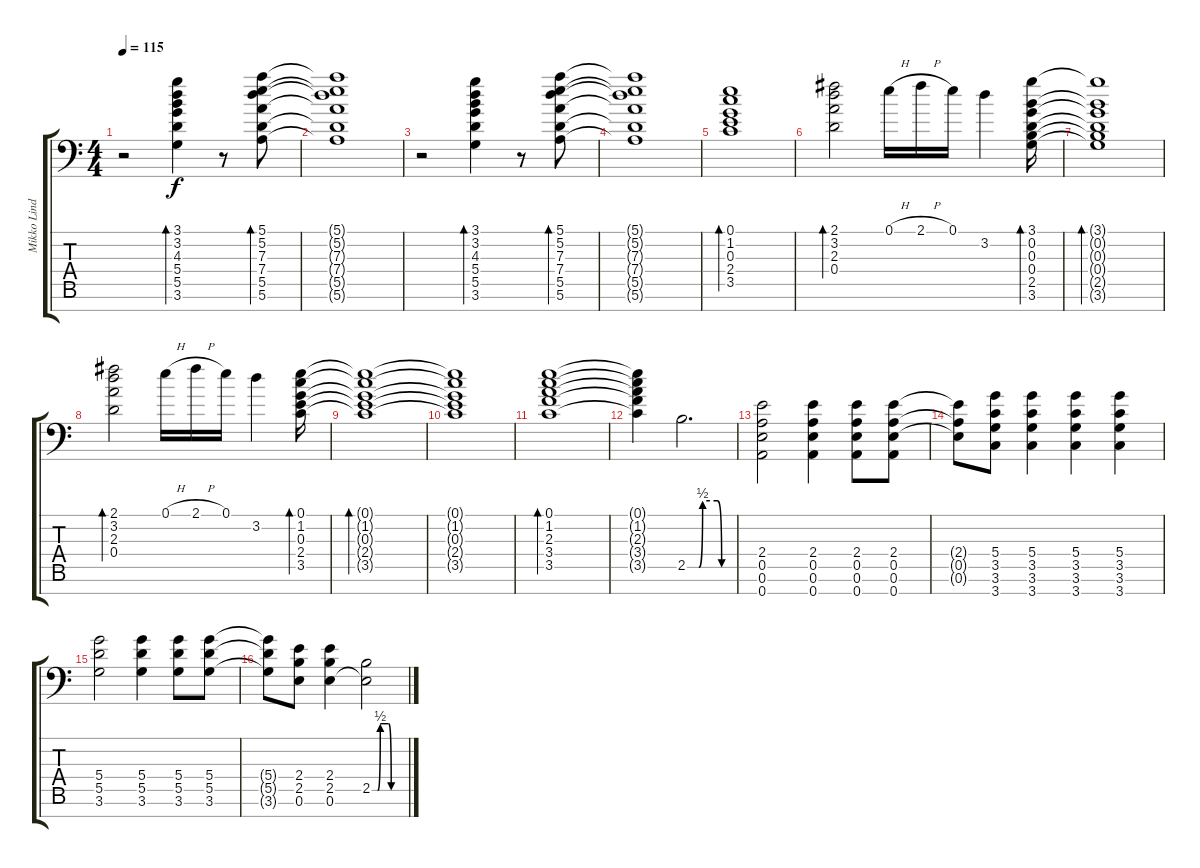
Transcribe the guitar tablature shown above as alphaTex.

\track ("Mikko Lindström" "Mikko Lind") {instrument acousticguitarsteel}
\staff {score tabs}
\tuning (E4 B3 G3 D3 A2 E2 A1) {hide}
\ts (4 4)
\tempo 115
\clef f4
\ks c
r.2{dy f} (3.1 3.2 4.3 5.4 5.5 3.6).4{bd 240} r.8 (5.1 5.2 7.3 7.4 5.5 5.6).8{bd 240} |
(5.1{t} 5.2{t} 7.3{t} 7.4{t} 5.5{t} 5.6{t}).1 |
r.2 (3.1 3.2 4.3 5.4 5.5 3.6).4{bd 240} r.8 (5.1 5.2 7.3 7.4 5.5 5.6).8{bd 240} |
(5.1{t} 5.2{t} 7.3{t} 7.4{t} 5.5{t} 5.6{t}).1 |
(0.1 1.2 0.3 2.4 3.5).1{bd 240} |
(2.1 3.2 2.3 0.4).2{bd 240} 0.1{h}.16 2.1{h}.16 0.1.16 3.2.4 (3.1 0.2 0.3 0.4 2.5 3.6).16{bd 480} |
(3.1{t} 0.2{t} 0.3{t} 0.4{t} 2.5{t} 3.6{t}).1{bd 240} |
(2.1 3.2 2.3 0.4).2{bd 240} 0.1{h}.16 2.1{h}.16 0.1.16 3.2.4 (0.1 1.2 0.3 2.4 3.5).16{bd 480} |
(0.1{t} 1.2{t} 0.3{t} 2.4{t} 3.5{t}).1{bd 240} |
(0.1{t} 1.2{t} 0.3{t} 2.4{t} 3.5{t}).1 |
(0.1 1.2 2.3 3.4 3.5).1{bd 240} |
(0.1{t} 1.2{t} 2.3{t} 3.4{t} 3.5{t}).4 2.5{be (custom 0 0 15 0 20 2 39 2 45 0 60 0)}.2{d instrument distortionguitar} |
(2.4 0.5 0.6 0.7).2 (2.4 0.5 0.6 0.7).4 (2.4 0.5 0.6 0.7).8 (2.4 0.5 0.6 0.7).8 |
(2.4{t} 0.5{t} 0.6{t}).8 (5.4 3.5 3.6 3.7).8 (5.4 3.5 3.6 3.7).4 (5.4 3.5 3.6 3.7).4 (5.4 3.5 3.6 3.7).4 |
(5.4 5.5 3.6).2 (5.4 5.5 3.6).4 (5.4 5.5 3.6).8 (5.4 5.5 3.6).8 |
(5.4{t} 5.5{t} 3.6{t}).8 (2.4 2.5 0.6).8 (2.4 2.5 0.6).4 (2.5{be (custom 0 0 10 0 15 2 20 2 30 2 35 0 60 0)} 0.6{t}).2
